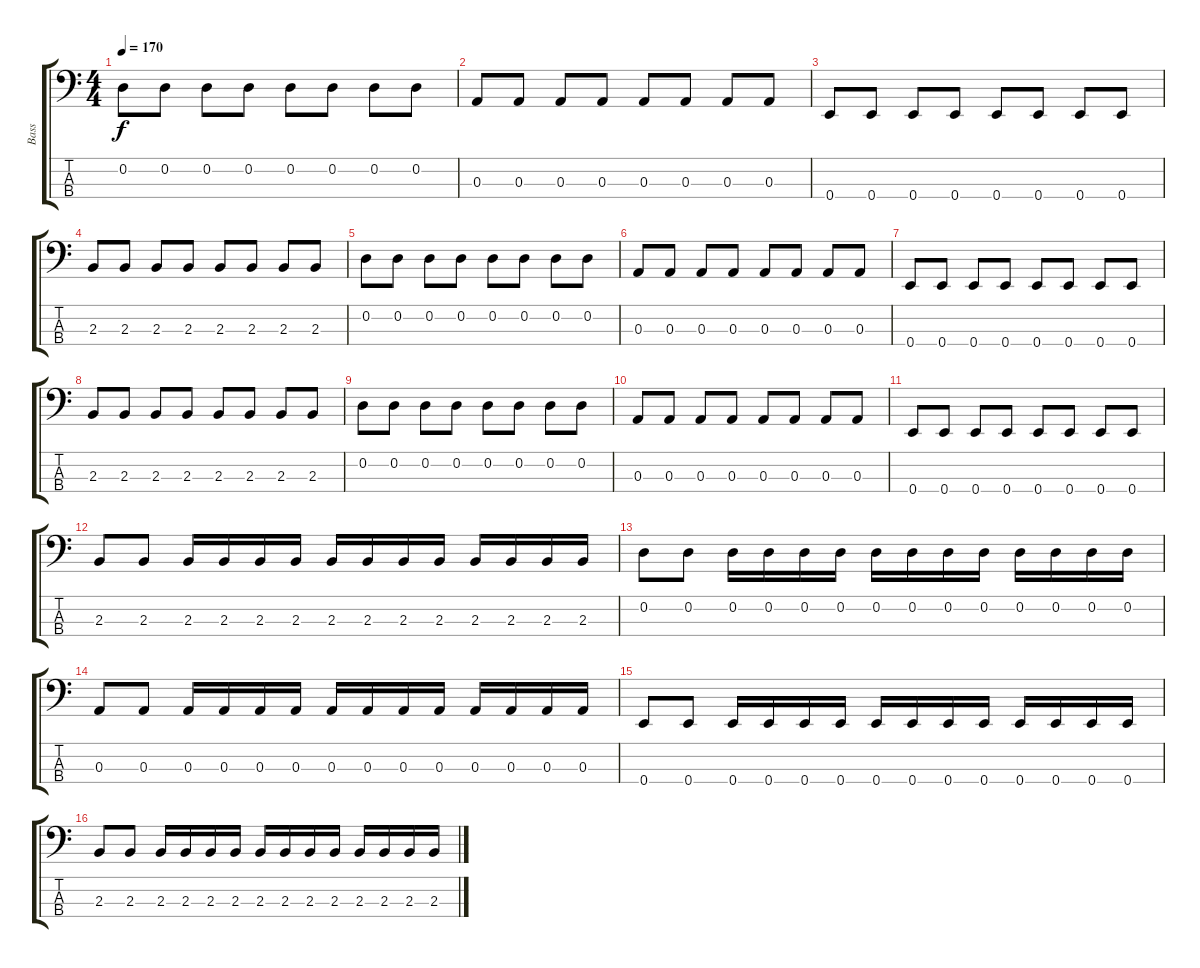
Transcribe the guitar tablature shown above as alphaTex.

\track ("Bass" "Bass") {instrument electricbassfinger}
\staff {score tabs}
\tuning (G2 D2 A1 E1) {hide}
\ts (4 4)
\tempo 170
\clef f4
\ks c
0.2.8{dy f} 0.2.8 0.2.8 0.2.8 0.2.8 0.2.8 0.2.8 0.2.8 |
0.3.8 0.3.8 0.3.8 0.3.8 0.3.8 0.3.8 0.3.8 0.3.8 |
0.4.8 0.4.8 0.4.8 0.4.8 0.4.8 0.4.8 0.4.8 0.4.8 |
2.3.8 2.3.8 2.3.8 2.3.8 2.3.8 2.3.8 2.3.8 2.3.8 |
0.2.8 0.2.8 0.2.8 0.2.8 0.2.8 0.2.8 0.2.8 0.2.8 |
0.3.8 0.3.8 0.3.8 0.3.8 0.3.8 0.3.8 0.3.8 0.3.8 |
0.4.8 0.4.8 0.4.8 0.4.8 0.4.8 0.4.8 0.4.8 0.4.8 |
2.3.8 2.3.8 2.3.8 2.3.8 2.3.8 2.3.8 2.3.8 2.3.8 |
0.2.8 0.2.8 0.2.8 0.2.8 0.2.8 0.2.8 0.2.8 0.2.8 |
0.3.8 0.3.8 0.3.8 0.3.8 0.3.8 0.3.8 0.3.8 0.3.8 |
0.4.8 0.4.8 0.4.8 0.4.8 0.4.8 0.4.8 0.4.8 0.4.8 |
2.3.8 2.3.8 2.3.16 2.3.16 2.3.16 2.3.16 2.3.16 2.3.16 2.3.16 2.3.16 2.3.16 2.3.16 2.3.16 2.3.16 |
0.2.8 0.2.8 0.2.16 0.2.16 0.2.16 0.2.16 0.2.16 0.2.16 0.2.16 0.2.16 0.2.16 0.2.16 0.2.16 0.2.16 |
0.3.8 0.3.8 0.3.16 0.3.16 0.3.16 0.3.16 0.3.16 0.3.16 0.3.16 0.3.16 0.3.16 0.3.16 0.3.16 0.3.16 |
0.4.8 0.4.8 0.4.16 0.4.16 0.4.16 0.4.16 0.4.16 0.4.16 0.4.16 0.4.16 0.4.16 0.4.16 0.4.16 0.4.16 |
2.3.8 2.3.8 2.3.16 2.3.16 2.3.16 2.3.16 2.3.16 2.3.16 2.3.16 2.3.16 2.3.16 2.3.16 2.3.16 2.3.16
